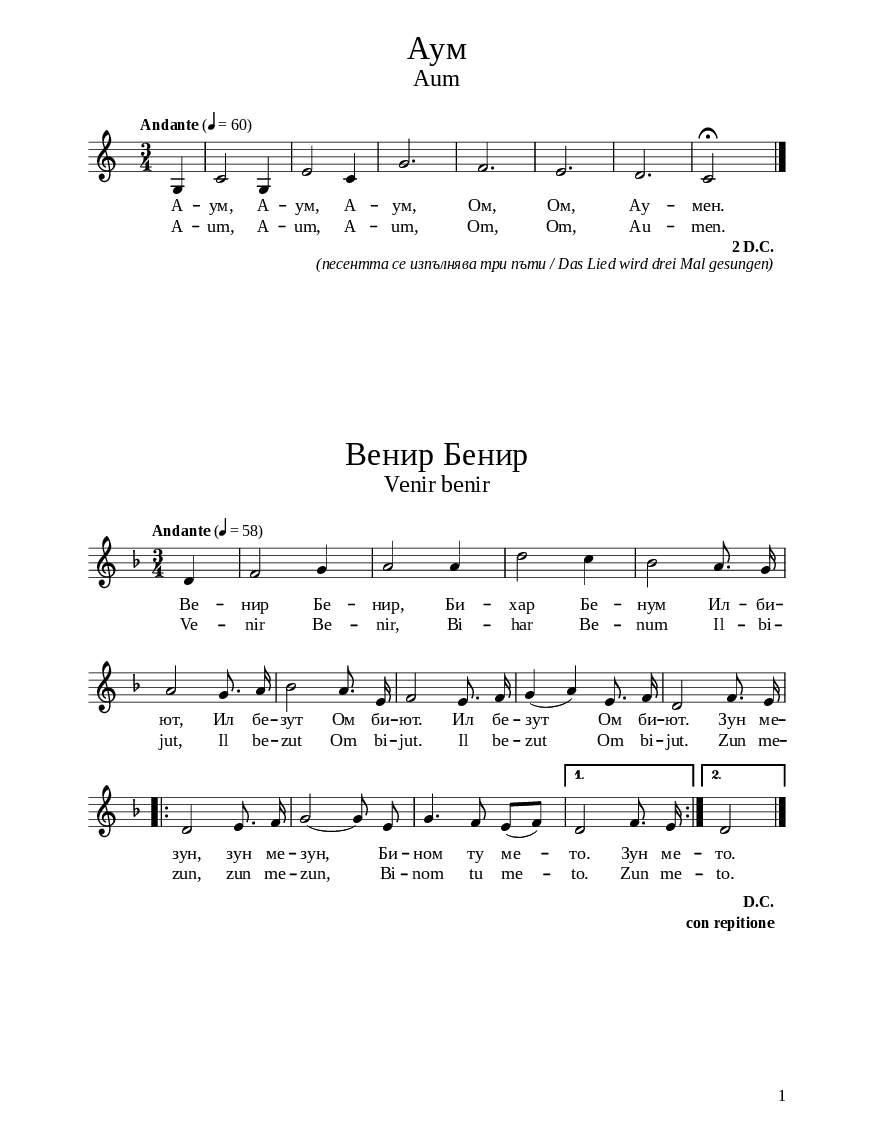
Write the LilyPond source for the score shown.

\version "2.24.1"

% include paper part and global functions
\include "include/globals.ily"

\bookpart {
  \label #'ref075
  \tocItem \markup "Аум – Aum"
  \include "include/bookpart-paper.ily"
  \score {
    \include "include/score-layout.ily"

    \new Voice \absolute {

      \clef treble
      \key c \major
      \time 3/4
      \tempoFunc "Andante" 4 "60"
      \autoBeamOff
      \partial 4

      g4 |  c'2 g4 | e'2 c'4 | g'2. |  f'2. | e'2. | d'2. | c'2 \fermata s4 | \bar "|." 
    }

    \addlyrics {
      А -- ум, А
      -- ум, А -- ум, Ом, Ом, Ау -- мен.
    }

   
    \addlyrics {
      A -- um, A
      -- um, A -- um, Om, Om, Au -- men.
    }

      \header {
        title = \titleFunc "Аум" "Aum"
      }

      \midi{}

    } % score

     \markup \dc-one "2 D.C." 
     \markup \italic \dc-one-nobold "(песентта се изпълнява три пъти / Das Lied wird drei Mal gesungen)"

    
      \markup \empty-three
        \markup \empty-three
    % include foreign translation(s) of the song

      \label #'ref076
  \tocItem \markup "Венир Бенир – Venir benir"

    \score {
      \include "include/score-layout.ily"

      \new Voice \absolute {
        \clef treble
        \key d \minor
        \time 3/4
        \tempoFunc "Andante" 4 "58"
        \autoBeamOff

        \partial 4
        d'4 | f'2 g'4 | a'2 a'4 | d''2 c''4 | bes'2 a'8. g'16 \break |

        a'2 g'8. a'16 | bes'2 a'8. e'16 | f'2 e'8. f'16 | g'4 ( a' ) e'8. f'16 |  d'2 f'8. e'16 \break |

        \repeat volta 2 { d'2 e'8. f'16 | g'2 ~ g'8 e' | g'4. f'8 e' [( f' )] |} \alternative { { d'2 f'8. e'16  | } { d'2 \break \bar "|."} }
      }

      \addlyrics {
        Ве -- нир Бе
        -- нир, Би -- хар Бе -- нум Ил -- би -- ют, Ил
        бе -- зут Ом би -- ют. Ил бе -- зут Ом би --
        ют. Зун ме -- зун, зун ме -- зун, Би -- ном ту
        ме -- то. Зун ме -- то.
      }

        \addlyrics {
        Ve -- nir Be
        -- nir, Bi -- har Be -- num Il -- bi -- jut, Il
        be -- zut Om bi -- jut. Il be -- zut Om bi --
        jut. Zun me -- zun, zun me -- zun, Bi -- nom tu
        me -- to. Zun me -- to.
      }

        \header {
          title = \titleFunc "Венир Бенир" "Venir benir"
        }

        \midi{}

      } % score
      
          \markup \dc-two "D.C." "con repitione"


    } % bookpart


